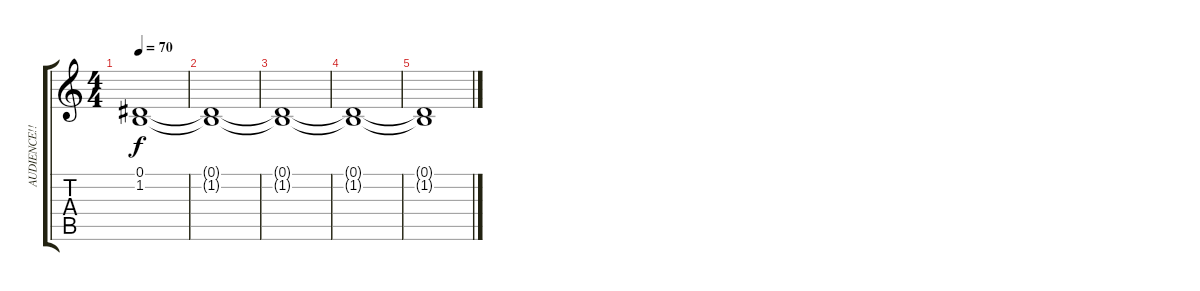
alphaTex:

\track ("AUDIENCE!!! [on/off]" "AUDIENCE!!") {instrument applause}
\staff {score tabs}
\tuning (Eb4 Bb3 Gb3 Db3 Ab2 Eb2) {hide}
\ts (4 4)
\tempo 70
\clef g2
\ks c
(0.1{t} 1.2{t}).1{dy f volume 13} |
(0.1{t} 1.2{t}).1 |
(0.1{t} 1.2{t}).1 |
(0.1{t} 1.2{t}).1 |
(0.1{t} 1.2{t}).1
